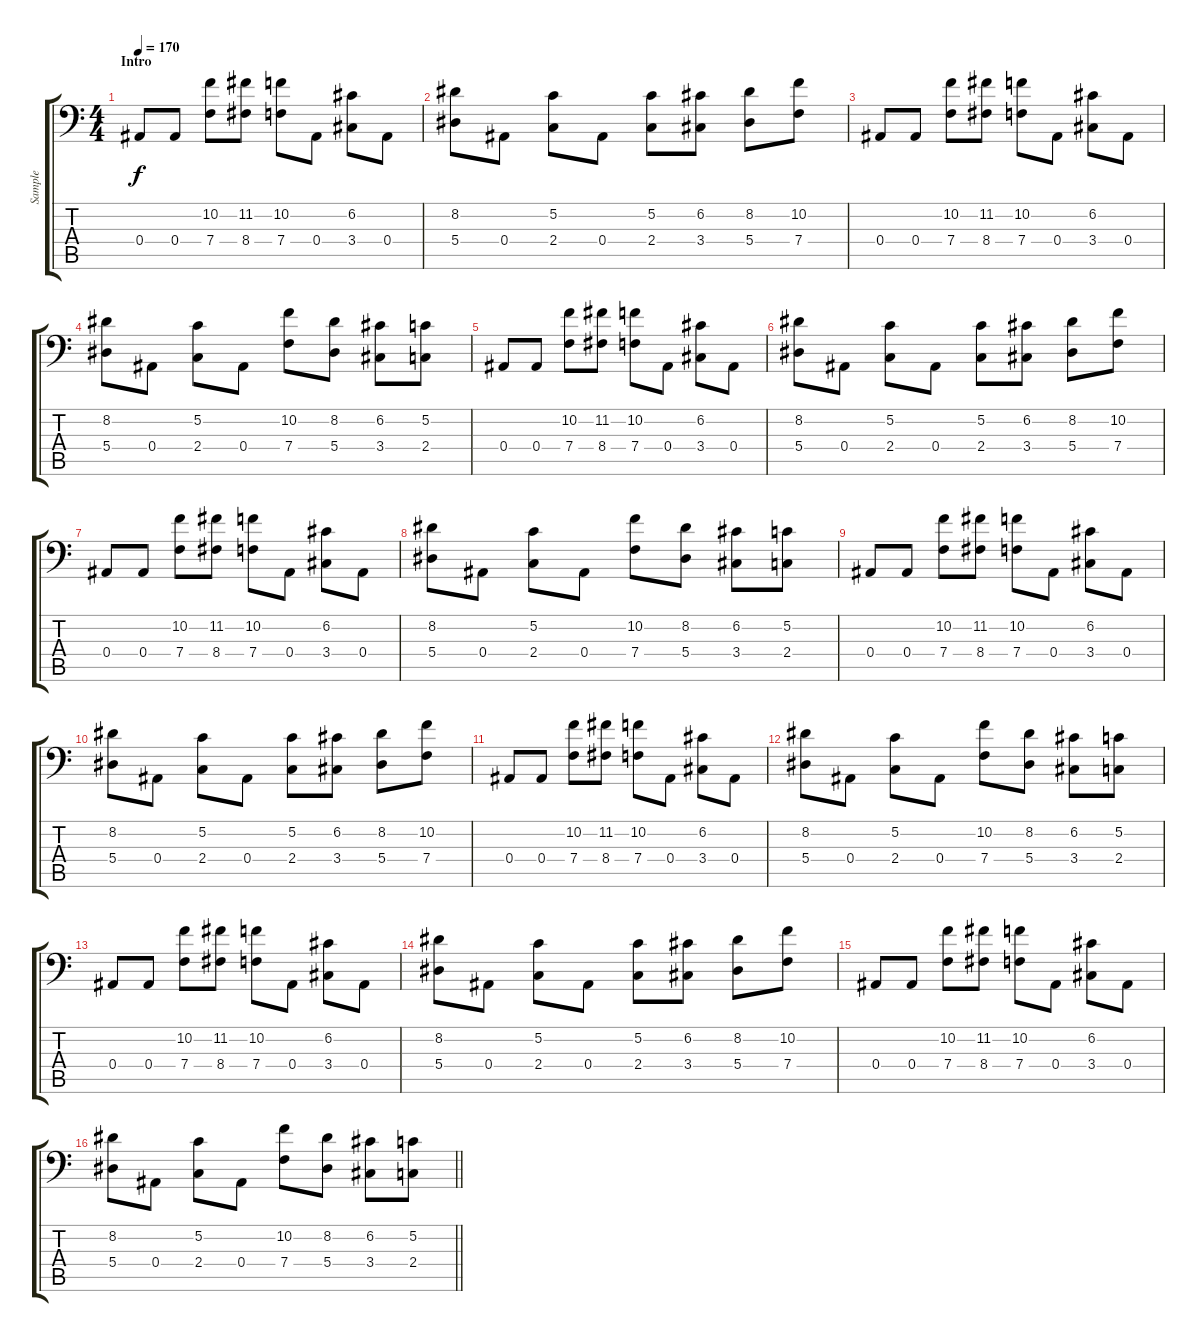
\track ("Sample" "Sample") {instrument lead2sawtooth}
\staff {score tabs}
\tuning (C4 G3 Eb3 Bb2 F2 Bb1) {hide}
\ts (4 4)
\section ("" "Intro")
\tempo 170
\clef f4
\ks c
0.4.8{dy f instrument lead2sawtooth} 0.4.8 (10.2 7.4).8 (11.2 8.4).8 (10.2 7.4).8 0.4.8 (6.2 3.4).8 0.4.8 |
(8.2 5.4).8 0.4.8 (5.2 2.4).8 0.4.8 (5.2 2.4).8 (6.2 3.4).8 (8.2 5.4).8 (10.2 7.4).8 |
0.4.8 0.4.8 (10.2 7.4).8 (11.2 8.4).8 (10.2 7.4).8 0.4.8 (6.2 3.4).8 0.4.8 |
(8.2 5.4).8 0.4.8 (5.2 2.4).8 0.4.8 (10.2 7.4).8 (8.2 5.4).8 (6.2 3.4).8 (5.2 2.4).8 |
0.4.8 0.4.8 (10.2 7.4).8 (11.2 8.4).8 (10.2 7.4).8 0.4.8 (6.2 3.4).8 0.4.8 |
(8.2 5.4).8 0.4.8 (5.2 2.4).8 0.4.8 (5.2 2.4).8 (6.2 3.4).8 (8.2 5.4).8 (10.2 7.4).8 |
0.4.8 0.4.8 (10.2 7.4).8 (11.2 8.4).8 (10.2 7.4).8 0.4.8 (6.2 3.4).8 0.4.8 |
(8.2 5.4).8 0.4.8 (5.2 2.4).8 0.4.8 (10.2 7.4).8 (8.2 5.4).8 (6.2 3.4).8 (5.2 2.4).8 |
0.4.8 0.4.8 (10.2 7.4).8 (11.2 8.4).8 (10.2 7.4).8 0.4.8 (6.2 3.4).8 0.4.8 |
(8.2 5.4).8 0.4.8 (5.2 2.4).8 0.4.8 (5.2 2.4).8 (6.2 3.4).8 (8.2 5.4).8 (10.2 7.4).8 |
0.4.8 0.4.8 (10.2 7.4).8 (11.2 8.4).8 (10.2 7.4).8 0.4.8 (6.2 3.4).8 0.4.8 |
(8.2 5.4).8 0.4.8 (5.2 2.4).8 0.4.8 (10.2 7.4).8 (8.2 5.4).8 (6.2 3.4).8 (5.2 2.4).8 |
0.4.8 0.4.8 (10.2 7.4).8 (11.2 8.4).8 (10.2 7.4).8 0.4.8 (6.2 3.4).8 0.4.8 |
(8.2 5.4).8 0.4.8 (5.2 2.4).8 0.4.8 (5.2 2.4).8 (6.2 3.4).8 (8.2 5.4).8 (10.2 7.4).8 |
0.4.8 0.4.8 (10.2 7.4).8 (11.2 8.4).8 (10.2 7.4).8 0.4.8 (6.2 3.4).8 0.4.8 |
\barLineRight lightlight
(8.2 5.4).8 0.4.8 (5.2 2.4).8 0.4.8 (10.2 7.4).8 (8.2 5.4).8 (6.2 3.4).8 (5.2 2.4).8
